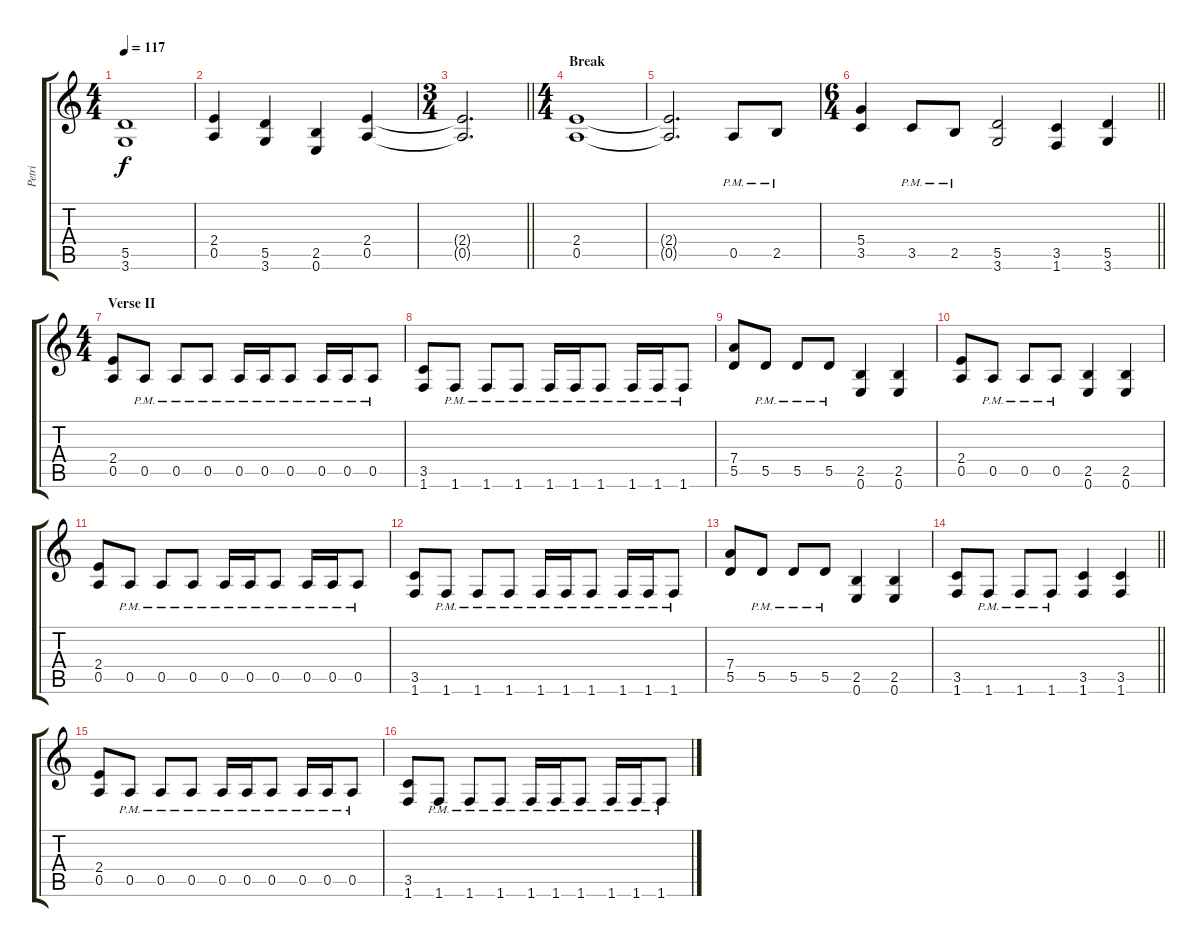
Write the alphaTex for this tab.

\track ("Petri" "Petri") {instrument distortionguitar}
\staff {score tabs}
\tuning (E4 B3 G3 D3 A2 E2) {hide}
\ts (4 4)
\tempo 117
\clef g2
\ks c
(5.5 3.6).1{dy f} |
(2.4 0.5).4 (5.5 3.6).4 (2.5 0.6).4 (2.4 0.5).4 |
\ts (3 4)
\barLineRight lightlight
(2.4{t} 0.5{t}).2{d} |
\ts (4 4)
\section ("" "Break")
(2.4 0.5).1 |
(2.4{t} 0.5{t}).2{d} 0.5{pm}.8 2.5{pm}.8 |
\ts (6 4)
\barLineRight lightlight
(5.4 3.5).4 3.5{pm}.8 2.5{pm}.8 (5.5 3.6).2 (3.5 1.6).4 (5.5 3.6).4 |
\ts (4 4)
\section ("" "Verse II")
(2.4 0.5).8 0.5{pm}.8 0.5{pm}.8 0.5{pm}.8 0.5{pm}.16 0.5{pm}.16 0.5{pm}.8 0.5{pm}.16 0.5{pm}.16 0.5{pm}.8 |
(3.5 1.6).8 1.6{pm}.8 1.6{pm}.8 1.6{pm}.8 1.6{pm}.16 1.6{pm}.16 1.6{pm}.8 1.6{pm}.16 1.6{pm}.16 1.6{pm}.8 |
(7.4 5.5).8 5.5{pm}.8 5.5{pm}.8 5.5{pm}.8 (2.5 0.6).4 (2.5 0.6).4 |
(2.4 0.5).8 0.5{pm}.8 0.5{pm}.8 0.5{pm}.8 (2.5 0.6).4 (2.5 0.6).4 |
(2.4 0.5).8 0.5{pm}.8 0.5{pm}.8 0.5{pm}.8 0.5{pm}.16 0.5{pm}.16 0.5{pm}.8 0.5{pm}.16 0.5{pm}.16 0.5{pm}.8 |
(3.5 1.6).8 1.6{pm}.8 1.6{pm}.8 1.6{pm}.8 1.6{pm}.16 1.6{pm}.16 1.6{pm}.8 1.6{pm}.16 1.6{pm}.16 1.6{pm}.8 |
(7.4 5.5).8 5.5{pm}.8 5.5{pm}.8 5.5{pm}.8 (2.5 0.6).4 (2.5 0.6).4 |
\barLineRight lightlight
(3.5 1.6).8 1.6{pm}.8 1.6{pm}.8 1.6{pm}.8 (3.5 1.6).4 (3.5 1.6).4 |
\section ("" "")
(2.4 0.5).8 0.5{pm}.8 0.5{pm}.8 0.5{pm}.8 0.5{pm}.16 0.5{pm}.16 0.5{pm}.8 0.5{pm}.16 0.5{pm}.16 0.5{pm}.8 |
(3.5 1.6).8 1.6{pm}.8 1.6{pm}.8 1.6{pm}.8 1.6{pm}.16 1.6{pm}.16 1.6{pm}.8 1.6{pm}.16 1.6{pm}.16 1.6{pm}.8
